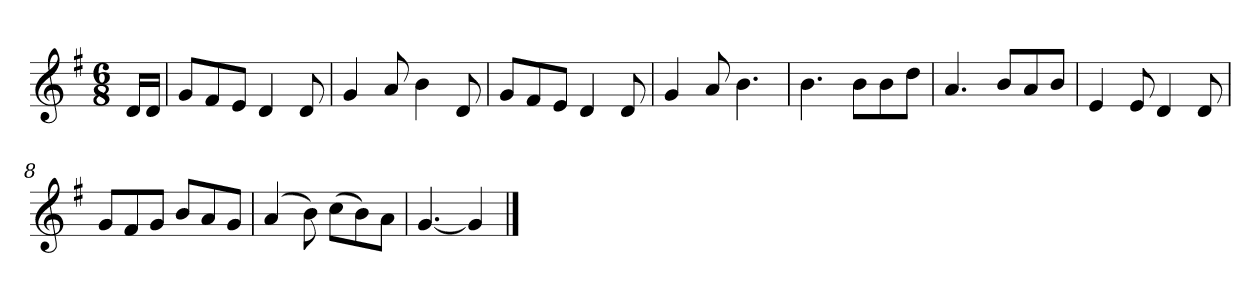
**kern
*part1
*staff1
*k[f#]
*M6/8
*MM120
=
16dLL
16dJJ
=1
8gL
8f#
8eJ
4d
8d
=2
4g
8a
4b
8d
=3
8gL
8f#
8eJ
4d
8d
=4
4g
8a
4.b
=5
4.b
8bL
8b
8ddJ
=6
4.a
8bL
8a
8bJ
=7
4e
8e
4d
8d
=8
8gL
8f#
8gJ
8bL
8a
8gJ
=9
(4a
8b)
(8ccL
8b)
8aJ
=10
[4.g
4g]
==
*-
